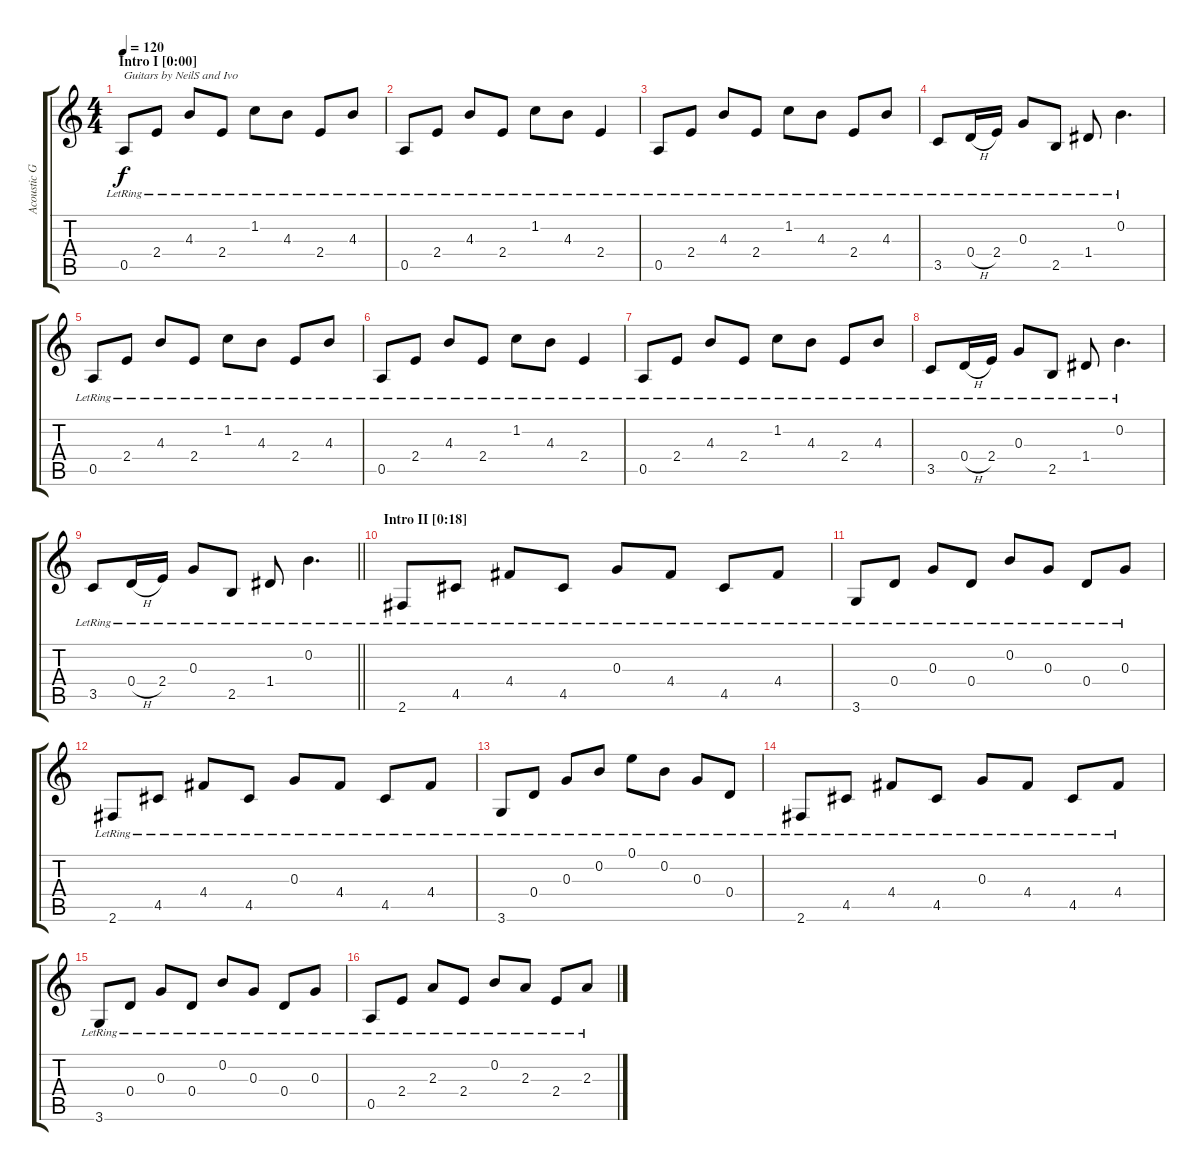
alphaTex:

\track ("Acoustic Guitar I" "Acoustic G") {instrument acousticguitarsteel}
\staff {score tabs}
\tuning (E4 B3 G3 D3 A2 E2) {hide}
\ts (4 4)
\section ("" "Intro I [0:00]")
\tempo 120
\clef g2
\ks c
0.5{lr}.8{txt "Guitars by NeilS and Ivo" dy f instrument acousticguitarsteel} 2.4{lr}.8 4.3{lr}.8 2.4{lr}.8 1.2{lr}.8 4.3{lr}.8 2.4{lr}.8 4.3{lr}.8 |
0.5{lr}.8 2.4{lr}.8 4.3{lr}.8 2.4{lr}.8 1.2{lr}.8 4.3{lr}.8 2.4{lr}.4 |
0.5{lr}.8 2.4{lr}.8 4.3{lr}.8 2.4{lr}.8 1.2{lr}.8 4.3{lr}.8 2.4{lr}.8 4.3{lr}.8 |
3.5{lr}.8 0.4{h lr}.16 2.4{lr}.16 0.3{lr}.8 2.5{lr}.8 1.4{lr}.8 0.2{lr}.4{d} |
0.5{lr}.8 2.4{lr}.8 4.3{lr}.8 2.4{lr}.8 1.2{lr}.8 4.3{lr}.8 2.4{lr}.8 4.3{lr}.8 |
0.5{lr}.8 2.4{lr}.8 4.3{lr}.8 2.4{lr}.8 1.2{lr}.8 4.3{lr}.8 2.4{lr}.4 |
0.5{lr}.8 2.4{lr}.8 4.3{lr}.8 2.4{lr}.8 1.2{lr}.8 4.3{lr}.8 2.4{lr}.8 4.3{lr}.8 |
3.5{lr}.8 0.4{h lr}.16 2.4{lr}.16 0.3{lr}.8 2.5{lr}.8 1.4{lr}.8 0.2{lr}.4{d} |
\barLineRight lightlight
3.5{lr}.8 0.4{h lr}.16 2.4{lr}.16 0.3{lr}.8 2.5{lr}.8 1.4{lr}.8 0.2{lr}.4{d} |
\section ("" "Intro II [0:18]")
2.6{lr}.8 4.5{lr}.8 4.4{lr}.8 4.5{lr}.8 0.3{lr}.8 4.4{lr}.8 4.5{lr}.8 4.4{lr}.8 |
3.6{lr}.8 0.4{lr}.8 0.3{lr}.8 0.4{lr}.8 0.2{lr}.8 0.3{lr}.8 0.4{lr}.8 0.3{lr}.8 |
2.6{lr}.8 4.5{lr}.8 4.4{lr}.8 4.5{lr}.8 0.3{lr}.8 4.4{lr}.8 4.5{lr}.8 4.4{lr}.8 |
3.6{lr}.8 0.4{lr}.8 0.3{lr}.8 0.2{lr}.8 0.1{lr}.8 0.2{lr}.8 0.3{lr}.8 0.4{lr}.8 |
2.6{lr}.8 4.5{lr}.8 4.4{lr}.8 4.5{lr}.8 0.3{lr}.8 4.4{lr}.8 4.5{lr}.8 4.4{lr}.8 |
3.6{lr}.8 0.4{lr}.8 0.3{lr}.8 0.4{lr}.8 0.2{lr}.8 0.3{lr}.8 0.4{lr}.8 0.3{lr}.8 |
0.5{lr}.8 2.4{lr}.8 2.3{lr}.8 2.4{lr}.8 0.2{lr}.8 2.3{lr}.8 2.4{lr}.8 2.3{lr}.8
